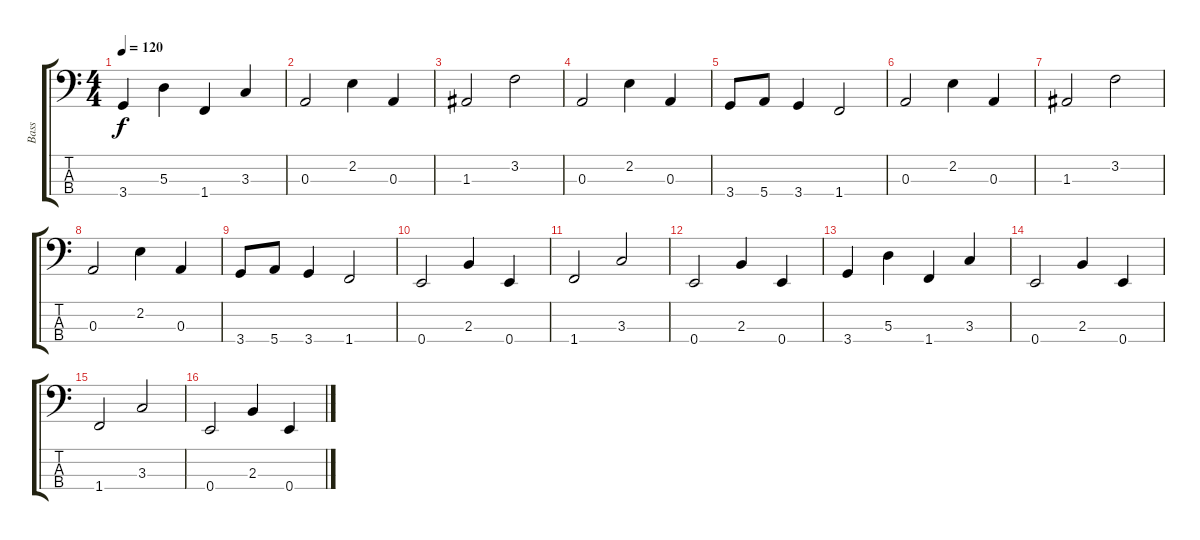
\track ("Bass" "Bass") {instrument electricbassfinger}
\staff {score tabs}
\tuning (G2 D2 A1 E1) {hide}
\ts (4 4)
\tempo 120
\clef f4
\ks c
3.4.4{dy f} 5.3.4 1.4.4 3.3.4 |
0.3.2 2.2.4 0.3.4 |
1.3.2 3.2.2 |
0.3.2 2.2.4 0.3.4 |
3.4.8 5.4.8 3.4.4 1.4.2 |
0.3.2 2.2.4 0.3.4 |
1.3.2 3.2.2 |
0.3.2 2.2.4 0.3.4 |
3.4.8 5.4.8 3.4.4 1.4.2 |
0.4.2 2.3.4 0.4.4 |
1.4.2 3.3.2 |
0.4.2 2.3.4 0.4.4 |
3.4.4 5.3.4 1.4.4 3.3.4 |
0.4.2 2.3.4 0.4.4 |
1.4.2 3.3.2 |
0.4.2 2.3.4 0.4.4
